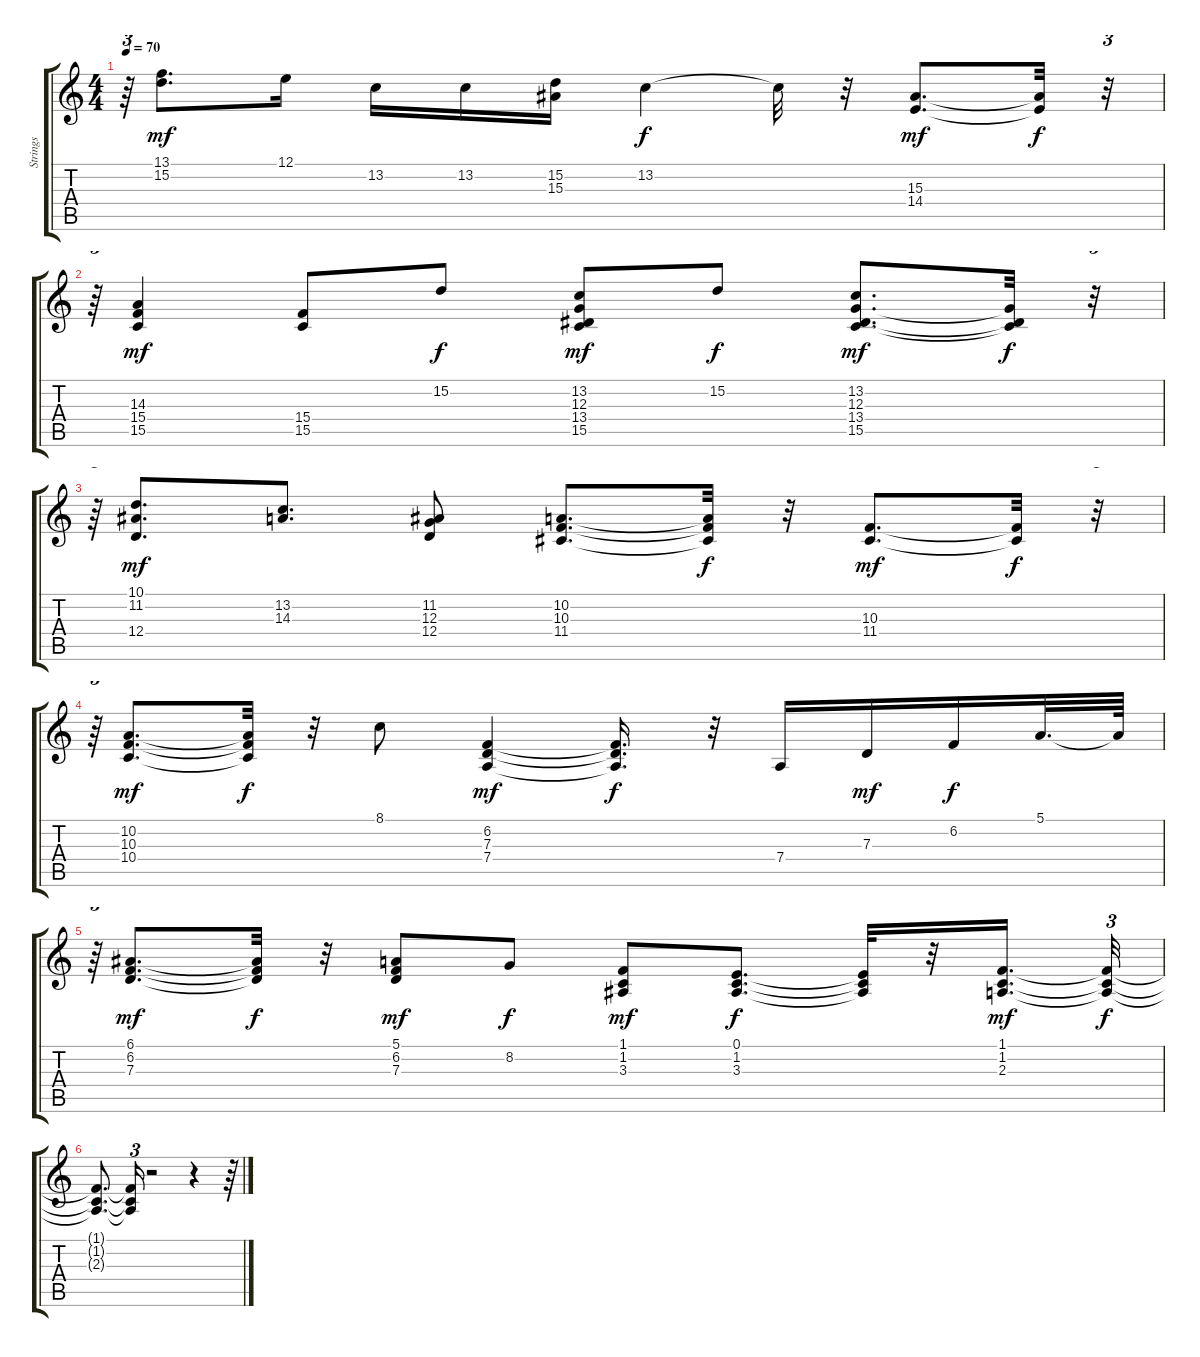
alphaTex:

\track ("Strings" "Strings") {instrument stringensemble1}
\staff {score tabs}
\tuning (E4 B3 G3 D3 A2 E2) {hide}
\ts (4 4)
\tempo 70
\clef g2
\ks c
r.64{tu (3 2) dy f} (13.1 15.2).8{d dy mf volume 5} 12.1.16{volume 5} 13.2.16 13.2.16{volume 5} (15.2 15.3).16 13.2.4{dy f volume 5} 13.2{t}.32 r.32 (15.3 14.4).8{d dy mf volume 5} (15.3{t} 14.4{t}).32{dy f} r.32{tu (3 2)} |
r.64{tu (3 2)} (14.3 15.4 15.5).4{dy mf volume 4} (15.4 15.5).8{volume 4} 15.2.8{dy f} (13.2 12.3 13.4 15.5).8{dy mf volume 4} 15.2.8{dy f volume 4} (13.2 12.3 13.4 15.5).8{d dy mf volume 4} (12.3{t} 13.4{t} 15.5{t}).32{dy f} r.32{tu (3 2)} |
r.64{tu (3 2)} (10.1 11.2 12.4).8{d dy mf volume 4} (13.2 14.3).8{d volume 4} (11.2 12.3 12.4).8{volume 3} (10.2 10.3 11.4).8{d volume 3} (10.2{t} 10.3{t} 11.4{t}).32{dy f} r.32 (10.3 11.4).8{d dy mf volume 3} (10.3{t} 11.4{t}).32{dy f} r.32{tu (3 2)} |
r.64{tu (3 2)} (10.2 10.3 10.4).8{d dy mf volume 3} (10.2{t} 10.3{t} 10.4{t}).32{dy f} r.32 8.1.8{volume 2} (6.2 7.3 7.4).4{dy mf volume 2} (6.2{t} 7.3{t} 7.4{t}).16{d dy f} r.32 7.4.16{volume 2} 7.3.16{dy mf volume 2} 6.2.16{dy f} 5.1.32{d volume 2} 5.1{t}.64 |
r.64{tu (3 2)} (6.1 6.2 7.3).8{d dy mf} (6.1{t} 6.2{t} 7.3{t}).32{dy f} r.32 (5.1 6.2 7.3).8{dy mf volume 2} 8.2.8{dy f volume 2} (1.1 1.2 3.3).8{dy mf volume 1} (0.1 1.2 3.3).8{d dy f volume 1} (0.1{t} 1.2{t} 3.3{t}).32 r.32 (1.1 1.2 2.3).16{d dy mf volume 1} (1.1{t} 1.2{t} 2.3{t}).32{tu (3 2) dy f} |
(1.1{t} 1.2{t} 2.3{t}).8{d} (1.1{t} 1.2{t} 2.3{t}).16{tu (3 2)} r.2 r.4 r.64
